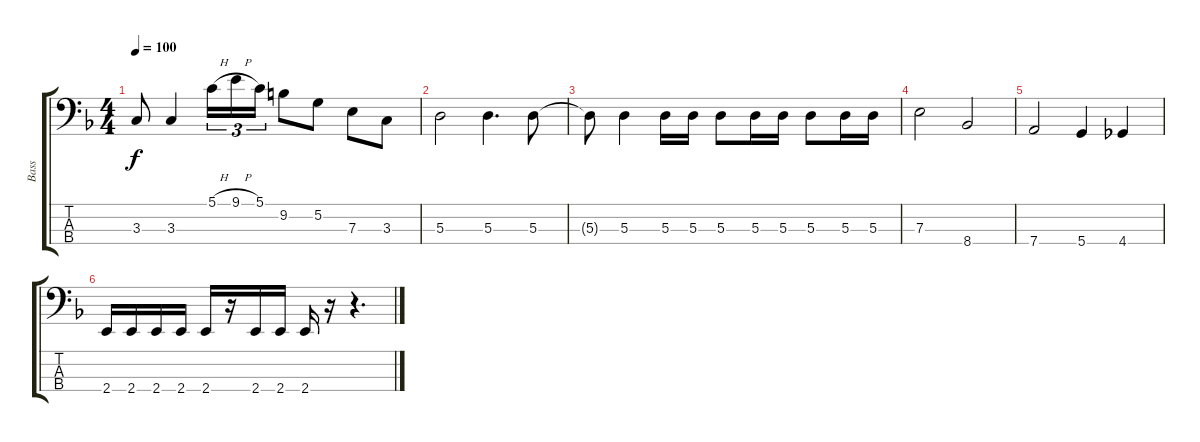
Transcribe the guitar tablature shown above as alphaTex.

\track ("Bass" "Bass") {instrument electricbassfinger}
\staff {score tabs}
\tuning (G2 D2 A1 D1) {hide}
\ts (4 4)
\tempo 100
\clef f4
\ks dminor
3.3{t}.8{dy f} 3.3.4 5.1{h}.16{tu (3 2)} 9.1{h}.16{tu (3 2)} 5.1.16{tu (3 2)} 9.2.8 5.2.8 7.3.8 3.3.8 |
5.3.2 5.3.4{d} 5.3.8 |
5.3{t}.8 5.3.4 5.3.16 5.3.16 5.3.8 5.3.16 5.3.16 5.3.8 5.3.16 5.3.16 |
7.3.2 8.4.2 |
7.4.2 5.4.4 4.4.4 |
2.4.16 2.4.16 2.4.16 2.4.16 2.4.16 r.16 2.4.16 2.4.16 2.4.16 r.16 r.4{d}
